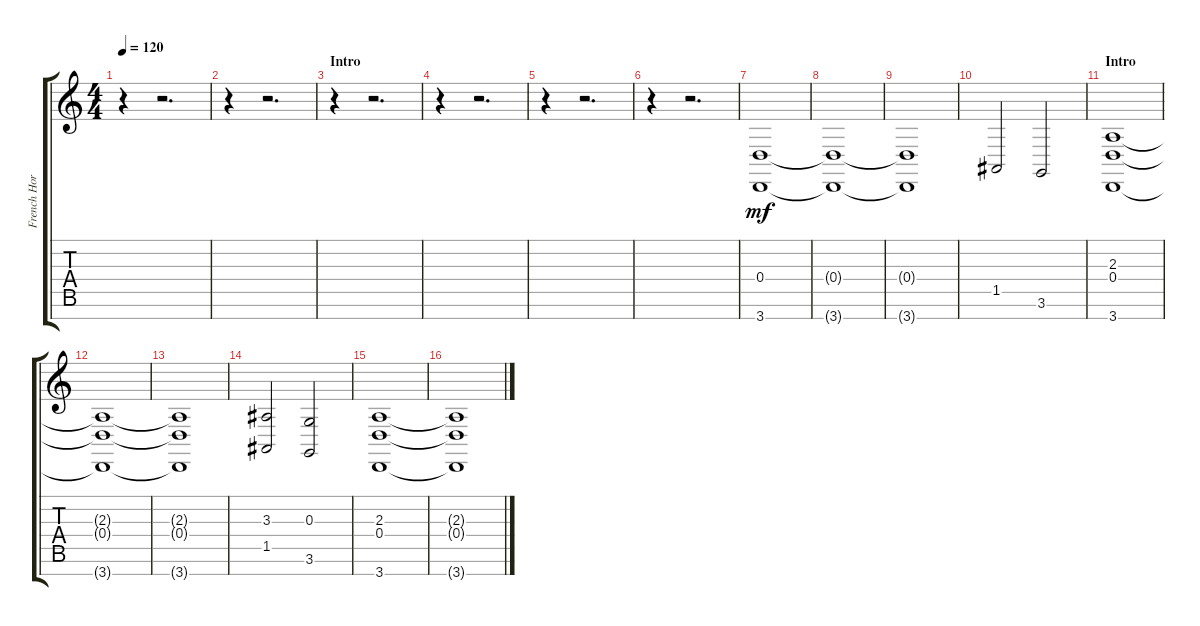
\track ("French Horn" "French Hor") {instrument frenchhorn}
\staff {score tabs}
\tuning (E4 B3 G3 D3 A2 E2 B1) {hide}
\ts (4 4)
\tempo 120
\clef g2
\ks c
r.4{dy mf instrument frenchhorn} r.2{d} |
r.4 r.2{d} |
\section ("" "Intro")
r.4 r.2{d} |
r.4 r.2{d} |
r.4 r.2{d} |
r.4 r.2{d} |
(0.4 3.7).1 |
(0.4{t} 3.7{t}).1 |
(0.4{t} 3.7{t}).1 |
1.5.2 3.6.2 |
\section ("" "Intro")
(2.3 0.4 3.7).1 |
(2.3{t} 0.4{t} 3.7{t}).1 |
(2.3{t} 0.4{t} 3.7{t}).1 |
(3.3 1.5).2 (0.3 3.6).2 |
(2.3 0.4 3.7).1 |
(2.3{t} 0.4{t} 3.7{t}).1
